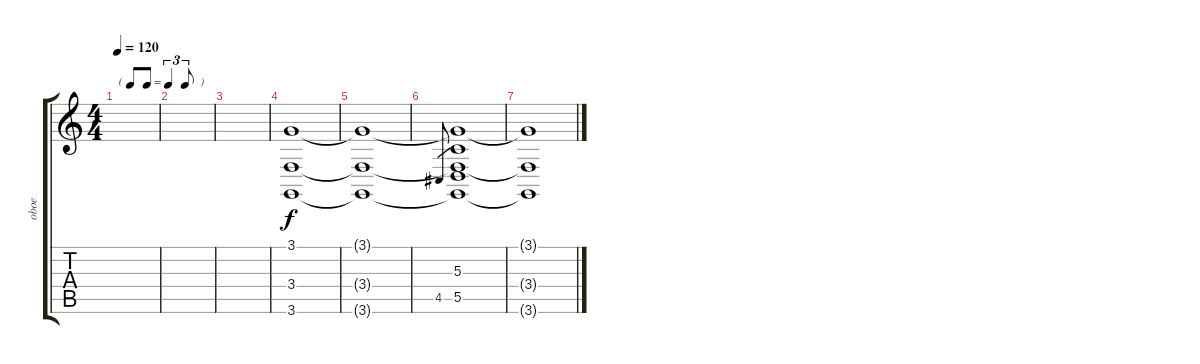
\track ("oboe" "oboe") {instrument oboe}
\staff {score tabs}
\tuning (E4 B3 G3 D3 A2 E2) {hide}
\ts (4 4)
\tf triplet8th
\tempo 120
\clef g2
\ks c
|
|
|
(3.1 3.4 3.6).1 |
(3.1{t} 3.4{t} 3.6{t}).1 |
4.5.8{gr} (3.1{t} 5.3 3.4{t} 5.5 3.6{t}).1 |
(3.1{t} 3.4{t} 3.6{t}).1
